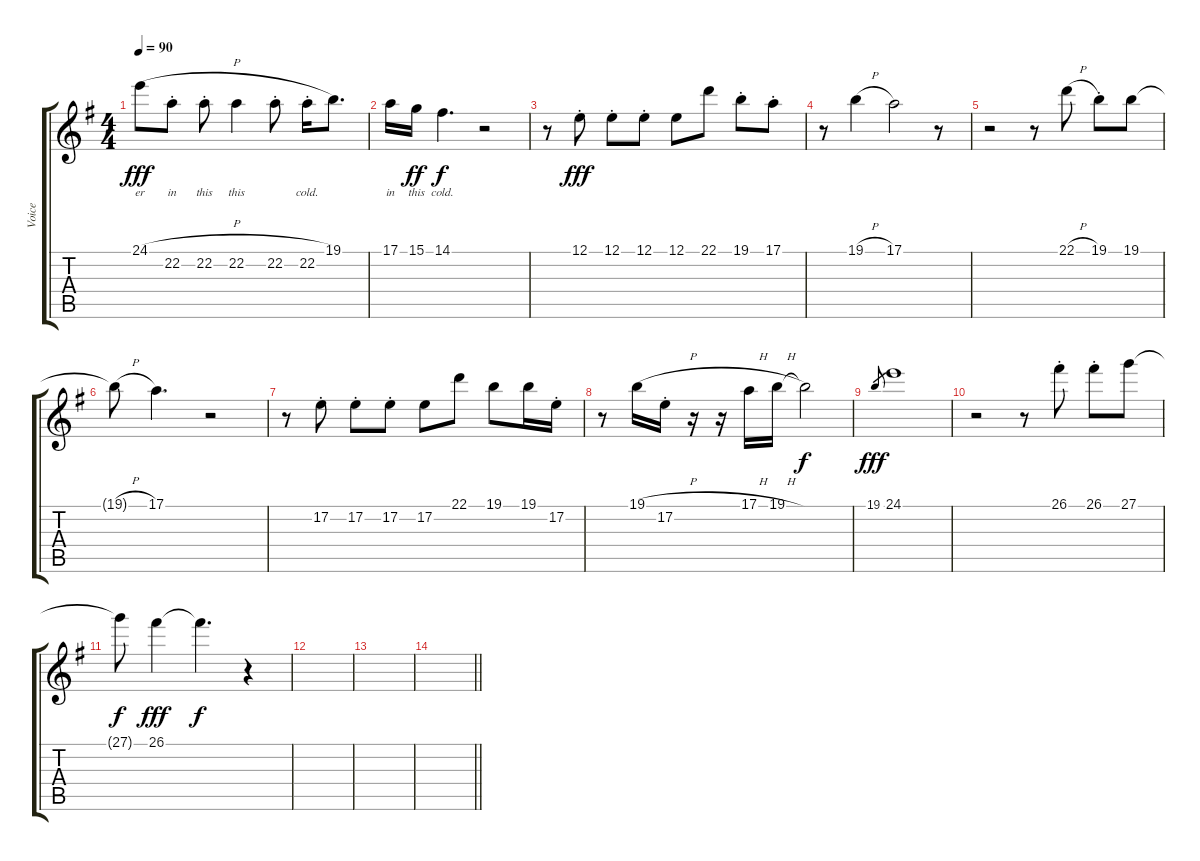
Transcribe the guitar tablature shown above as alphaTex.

\track ("Voice" "Voice") {instrument violin}
\staff {score tabs}
\tuning (E4 B3 G3 D3 A2 E2) {hide}
\ts (4 4)
\tempo 90
\clef g2
\ks g
24.1{h}.8{lyrics (0 "er") lyrics (1 "") lyrics (2 "") lyrics (3 "") lyrics (4 "") dy fff} 22.2{st}.8{lyrics (0 "in") lyrics (1 "") lyrics (2 "") lyrics (3 "") lyrics (4 "")} 22.2{st}.8{lyrics (0 "this") lyrics (1 "") lyrics (2 "") lyrics (3 "") lyrics (4 "")} 22.2.4{lyrics (0 "this") lyrics (1 "") lyrics (2 "") lyrics (3 "") lyrics (4 "")} 22.2{st}.8{lyrics (0 "") lyrics (1 "") lyrics (2 "") lyrics (3 "") lyrics (4 "")} 22.2{st}.16{lyrics (0 "cold.") lyrics (1 "") lyrics (2 "") lyrics (3 "") lyrics (4 "")} 19.1.8{d lyrics (0 "") lyrics (1 "") lyrics (2 "") lyrics (3 "") lyrics (4 "")} |
17.1.16{lyrics (0 "in") lyrics (1 "") lyrics (2 "") lyrics (3 "") lyrics (4 "")} 15.1.16{lyrics (0 "this") lyrics (1 "") lyrics (2 "") lyrics (3 "") lyrics (4 "") dy ff} 14.1.4{d lyrics (0 "cold.") lyrics (1 "") lyrics (2 "") lyrics (3 "") lyrics (4 "") dy f} r.2 |
r.8 12.1{st}.8{dy fff} 12.1{st}.8 12.1{st}.8 12.1.8 22.1.8 19.1{st}.8 17.1{st}.8 |
r.8 19.1{h}.4 17.1.2 r.8 |
r.2 r.8 22.1{h}.8 19.1{st}.8 19.1.8 |
19.1{h t}.8 17.1.4{d} r.2 |
r.8 17.2{st}.8 17.2{st}.8 17.2{st}.8 17.2.8 22.1.8 19.1.8 19.1.16 17.2{st}.16 |
r.8 19.1{h}.16 17.2{st}.16 r.16 r.16 17.1{h}.16 19.1{h}.16 19.1{t}.2{dy f} |
19.1.8{gr dy fff} 24.1.1{volume 0} |
r.2 r.8 26.1{st}.8 26.1{st}.8 27.1.8 |
27.1{t}.8{dy f} 26.1.4{dy fff} 26.1{t}.4{d dy f} r.4 |
|
|
\barLineRight lightlight
